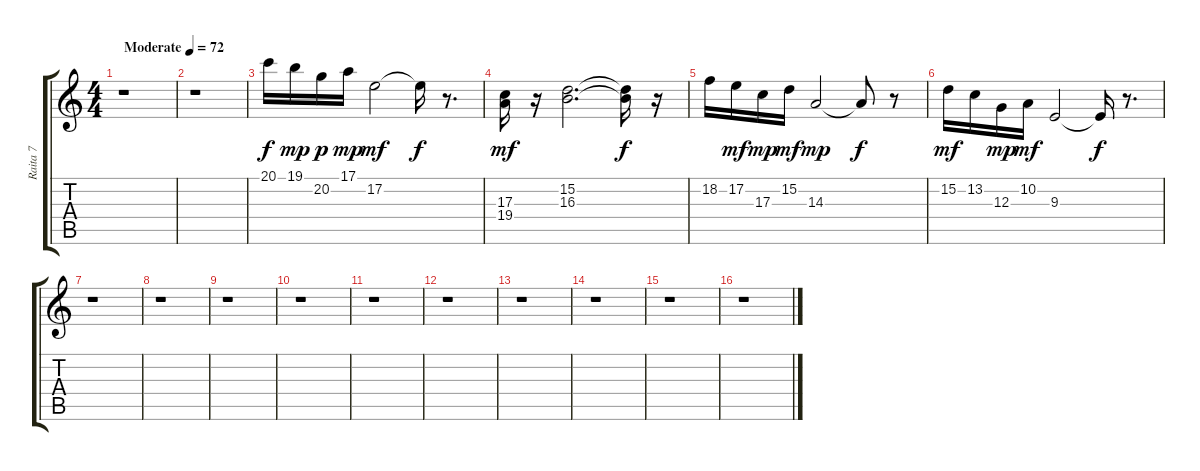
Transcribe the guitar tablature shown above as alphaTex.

\track ("Raita 7" "Raita 7") {instrument pad3polysynth}
\staff {score tabs}
\tuning (E4 B3 G3 D3 A2 E2) {hide}
\ts (4 4)
\tempo (72 "Moderate")
\clef g2
\ks c
r.1{dy f instrument pad3polysynth} |
r.1 |
20.1.16 19.1.16{dy mp} 20.2.16{dy p} 17.1.16{dy mp} 17.2.2{dy mf} 17.2{t}.16{dy f} r.8{d} |
(17.3 19.4).16{dy mf} r.16 (15.2 16.3).2{d} (15.2{t} 16.3{t}).16{dy f} r.16 |
18.2.16 17.2.16{dy mf} 17.3.16{dy mp} 15.2.16{dy mf} 14.3.2{dy mp} 14.3{t}.8{dy f} r.8 |
15.2.16{dy mf} 13.2.16 12.3.16{dy mp} 10.2.16{dy mf} 9.3.2 9.3{t}.16{dy f} r.8{d} |
r.1 |
r.1 |
r.1 |
r.1 |
r.1 |
r.1 |
r.1 |
r.1 |
r.1 |
r.1
